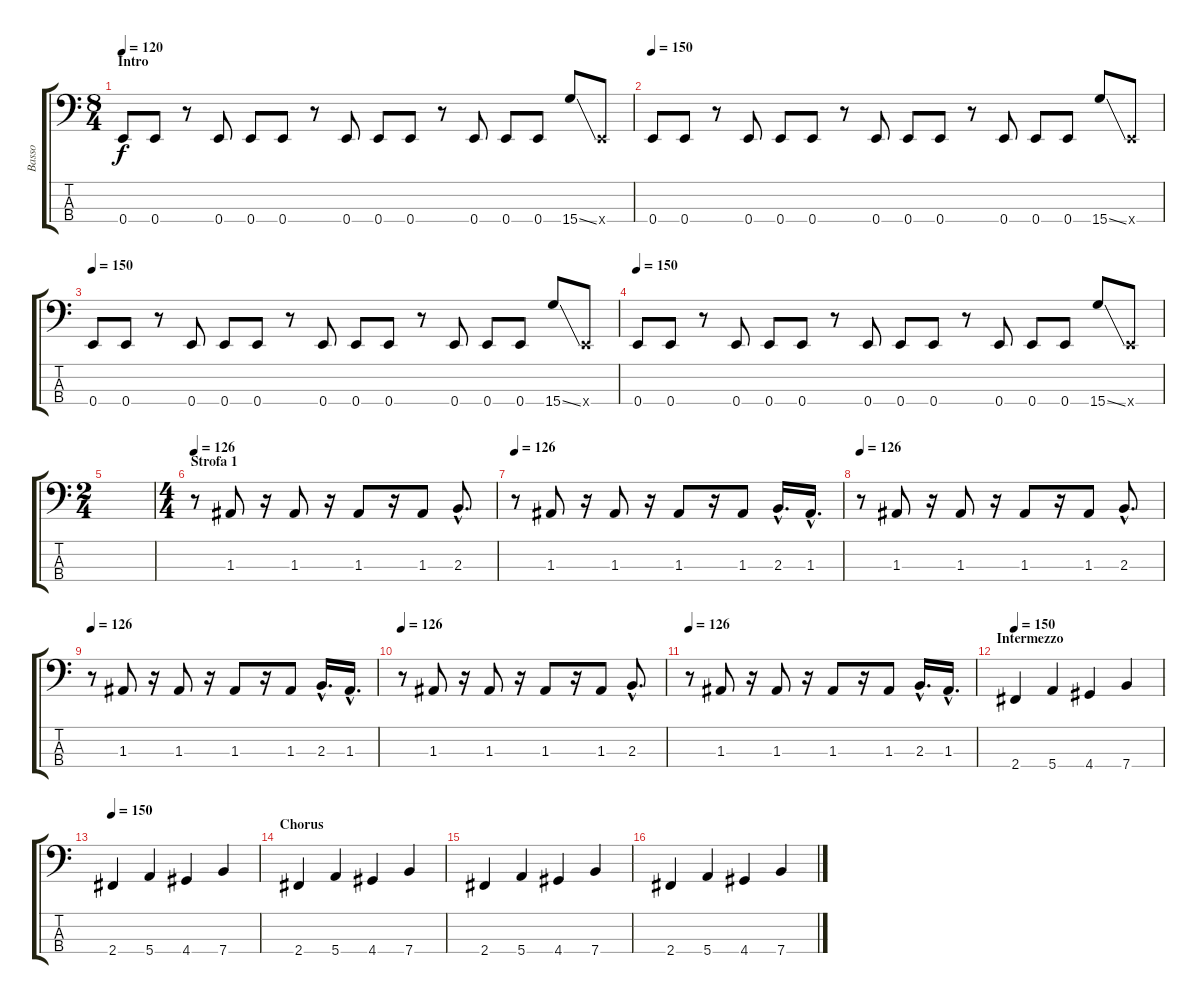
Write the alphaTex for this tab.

\track ("Basso" "Basso") {instrument electricbasspick}
\staff {score tabs}
\tuning (G2 D2 A1 E1) {hide}
\ts (8 4)
\section ("" "Intro")
\tempo 120
\tempo 150
\tempo 120
\clef f4
\ks c
0.4.8{dy f instrument electricbasspick} 0.4.8 r.8 0.4.8 0.4.8 0.4.8 r.8 0.4.8 0.4.8 0.4.8 r.8 0.4.8 0.4.8 0.4.8 15.4{ss}.8 0.4{x}.8 |
\tempo 150
0.4.8 0.4.8 r.8 0.4.8 0.4.8 0.4.8 r.8 0.4.8 0.4.8 0.4.8 r.8 0.4.8 0.4.8 0.4.8 15.4{ss}.8 0.4{x}.8 |
\tempo 150
0.4.8 0.4.8 r.8 0.4.8 0.4.8 0.4.8 r.8 0.4.8 0.4.8 0.4.8 r.8 0.4.8 0.4.8 0.4.8 15.4{ss}.8 0.4{x}.8 |
\tempo 150
0.4.8 0.4.8 r.8 0.4.8 0.4.8 0.4.8 r.8 0.4.8 0.4.8 0.4.8 r.8 0.4.8 0.4.8 0.4.8 15.4{ss}.8 0.4{x}.8 |
\ts (2 4)
|
\ts (4 4)
\section ("" "Strofa 1")
\tempo 126
r.8 1.3.8 r.16 1.3.8 r.16 1.3.8 r.16 1.3.8 2.3{hac}.8{d} |
\tempo 126
r.8 1.3.8 r.16 1.3.8 r.16 1.3.8 r.16 1.3.8 2.3{hac}.16{d} 1.3{hac}.16{d} |
\tempo 126
r.8 1.3.8 r.16 1.3.8 r.16 1.3.8 r.16 1.3.8 2.3{hac}.8{d} |
\tempo 126
r.8 1.3.8 r.16 1.3.8 r.16 1.3.8 r.16 1.3.8 2.3{hac}.16{d} 1.3{hac}.16{d} |
\tempo 126
r.8 1.3.8 r.16 1.3.8 r.16 1.3.8 r.16 1.3.8 2.3{hac}.8{d} |
\tempo 126
r.8 1.3.8 r.16 1.3.8 r.16 1.3.8 r.16 1.3.8 2.3{hac}.16{d} 1.3{hac}.16{d} |
\section ("" "Intermezzo")
\tempo 150
2.4.4 5.4.4 4.4.4 7.4.4 |
\tempo 150
2.4.4 5.4.4 4.4.4 7.4.4 |
\section ("" "Chorus")
2.4.4 5.4.4 4.4.4 7.4.4 |
2.4.4 5.4.4 4.4.4 7.4.4 |
2.4.4 5.4.4 4.4.4 7.4.4
